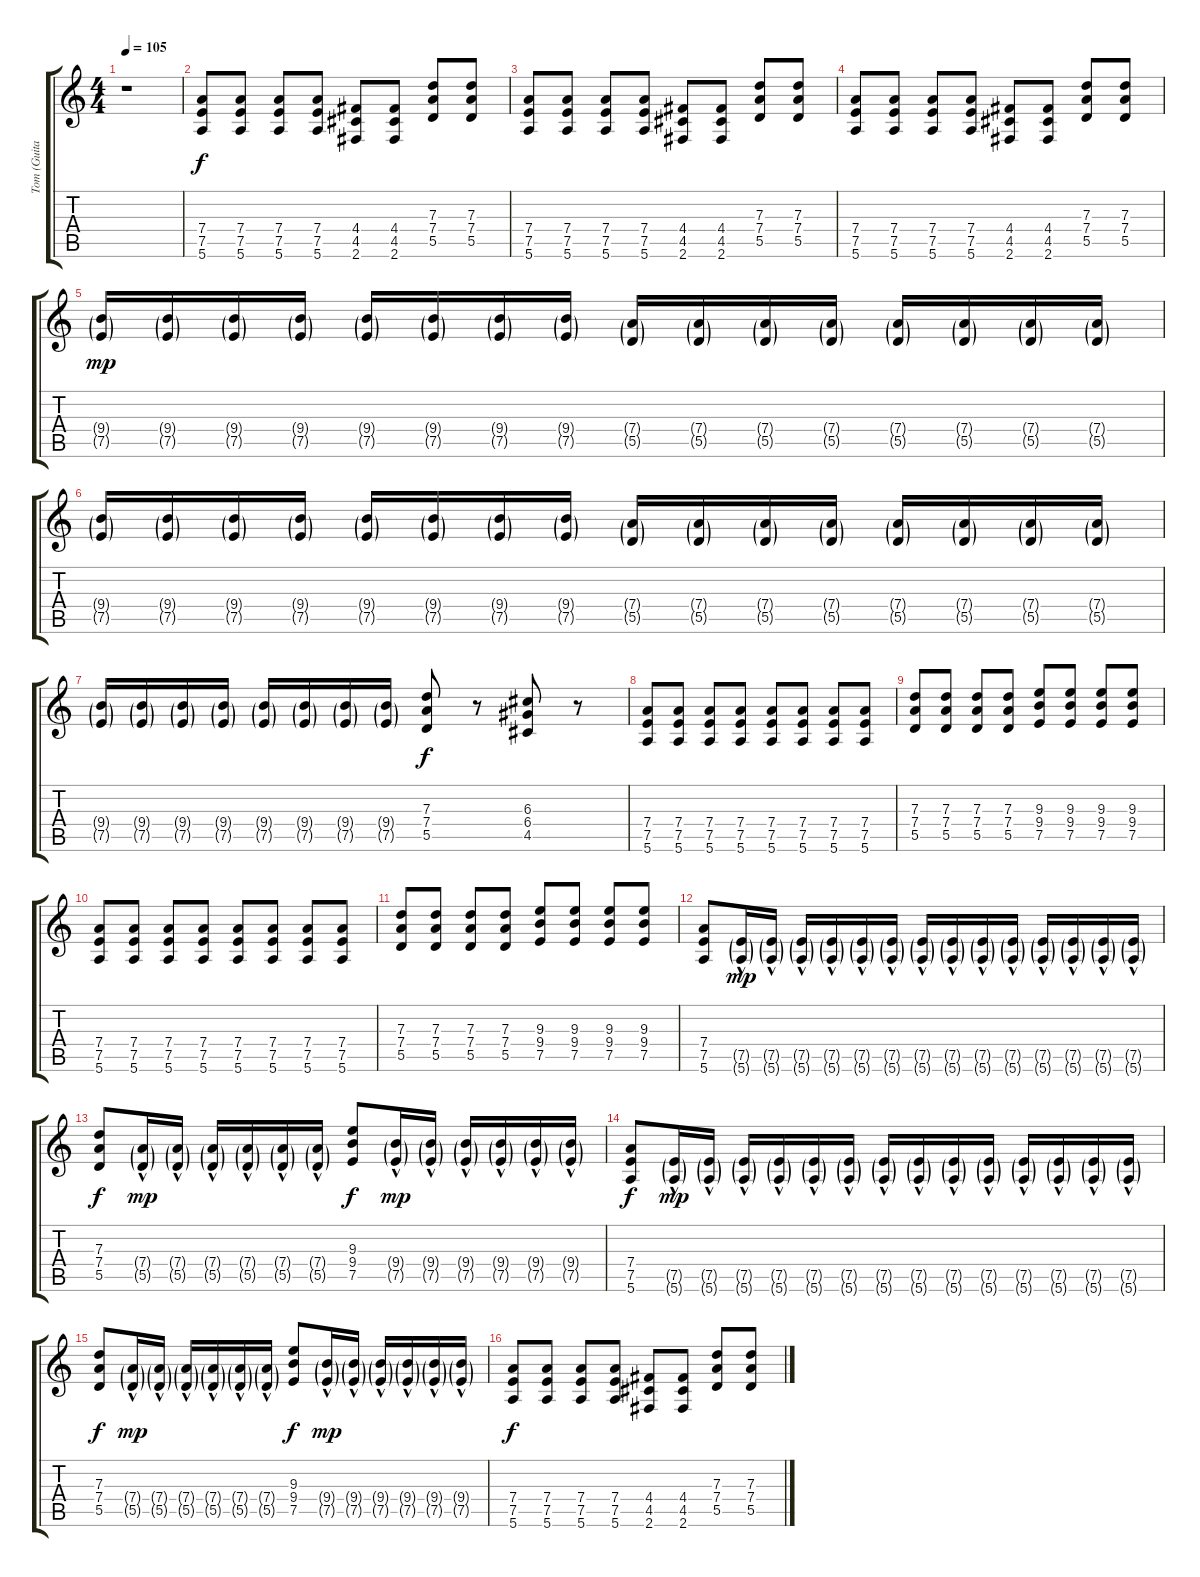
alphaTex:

\track ("Tom (Guitar)" "Tom (Guita") {instrument distortionguitar}
\staff {score tabs}
\tuning (E4 B3 G3 D3 A2 E2) {hide}
\ts (4 4)
\tempo 105
\clef g2
\ks c
r.1{dy f} |
(7.4 7.5 5.6).8 (7.4 7.5 5.6).8 (7.4 7.5 5.6).8 (7.4 7.5 5.6).8 (4.4 4.5 2.6).8 (4.4 4.5 2.6).8 (7.3 7.4 5.5).8 (7.3 7.4 5.5).8 |
(7.4 7.5 5.6).8 (7.4 7.5 5.6).8 (7.4 7.5 5.6).8 (7.4 7.5 5.6).8 (4.4 4.5 2.6).8 (4.4 4.5 2.6).8 (7.3 7.4 5.5).8 (7.3 7.4 5.5).8 |
(7.4 7.5 5.6).8 (7.4 7.5 5.6).8 (7.4 7.5 5.6).8 (7.4 7.5 5.6).8 (4.4 4.5 2.6).8 (4.4 4.5 2.6).8 (7.3 7.4 5.5).8 (7.3 7.4 5.5).8 |
(9.4{g} 7.5{g}).16{dy mp} (9.4{g} 7.5{g}).16 (9.4{g} 7.5{g}).16 (9.4{g} 7.5{g}).16 (9.4{g} 7.5{g}).16 (9.4{g} 7.5{g}).16 (9.4{g} 7.5{g}).16 (9.4{g} 7.5{g}).16 (7.4{g} 5.5{g}).16 (7.4{g} 5.5{g}).16 (7.4{g} 5.5{g}).16 (7.4{g} 5.5{g}).16 (7.4{g} 5.5{g}).16 (7.4{g} 5.5{g}).16 (7.4{g} 5.5{g}).16 (7.4{g} 5.5{g}).16 |
(9.4{g} 7.5{g}).16 (9.4{g} 7.5{g}).16 (9.4{g} 7.5{g}).16 (9.4{g} 7.5{g}).16 (9.4{g} 7.5{g}).16 (9.4{g} 7.5{g}).16 (9.4{g} 7.5{g}).16 (9.4{g} 7.5{g}).16 (7.4{g} 5.5{g}).16 (7.4{g} 5.5{g}).16 (7.4{g} 5.5{g}).16 (7.4{g} 5.5{g}).16 (7.4{g} 5.5{g}).16 (7.4{g} 5.5{g}).16 (7.4{g} 5.5{g}).16 (7.4{g} 5.5{g}).16 |
(9.4{g} 7.5{g}).16 (9.4{g} 7.5{g}).16 (9.4{g} 7.5{g}).16 (9.4{g} 7.5{g}).16 (9.4{g} 7.5{g}).16 (9.4{g} 7.5{g}).16 (9.4{g} 7.5{g}).16 (9.4{g} 7.5{g}).16 (7.3 7.4 5.5).8{dy f} r.8 (6.3 6.4 4.5).8 r.8 |
(7.4 7.5 5.6).8 (7.4 7.5 5.6).8 (7.4 7.5 5.6).8 (7.4 7.5 5.6).8 (7.4 7.5 5.6).8 (7.4 7.5 5.6).8 (7.4 7.5 5.6).8 (7.4 7.5 5.6).8 |
(7.3 7.4 5.5).8 (7.3 7.4 5.5).8 (7.3 7.4 5.5).8 (7.3 7.4 5.5).8 (9.3 9.4 7.5).8 (9.3 9.4 7.5).8 (9.3 9.4 7.5).8 (9.3 9.4 7.5).8 |
(7.4 7.5 5.6).8 (7.4 7.5 5.6).8 (7.4 7.5 5.6).8 (7.4 7.5 5.6).8 (7.4 7.5 5.6).8 (7.4 7.5 5.6).8 (7.4 7.5 5.6).8 (7.4 7.5 5.6).8 |
(7.3 7.4 5.5).8 (7.3 7.4 5.5).8 (7.3 7.4 5.5).8 (7.3 7.4 5.5).8 (9.3 9.4 7.5).8 (9.3 9.4 7.5).8 (9.3 9.4 7.5).8 (9.3 9.4 7.5).8 |
(7.4 7.5 5.6).8 (7.5{g hac} 5.6{g}).16{dy mp} (7.5{g hac} 5.6{g}).16 (7.5{g hac} 5.6{g}).16 (7.5{g hac} 5.6{g}).16 (7.5{g hac} 5.6{g}).16 (7.5{g hac} 5.6{g}).16 (7.5{g hac} 5.6{g}).16 (7.5{g hac} 5.6{g}).16 (7.5{g hac} 5.6{g}).16 (7.5{g hac} 5.6{g}).16 (7.5{g hac} 5.6{g}).16 (7.5{g hac} 5.6{g}).16 (7.5{g hac} 5.6{g}).16 (7.5{g hac} 5.6{g}).16 |
(7.3 7.4 5.5).8{dy f} (7.4{g} 5.5{g hac}).16{dy mp} (7.4{g} 5.5{g hac}).16 (7.4{g} 5.5{g hac}).16 (7.4{g} 5.5{g hac}).16 (7.4{g} 5.5{g hac}).16 (7.4{g} 5.5{g hac}).16 (9.3 9.4 7.5).8{dy f} (9.4{g} 7.5{g hac}).16{dy mp} (9.4{g} 7.5{g hac}).16 (9.4{g} 7.5{g hac}).16 (9.4{g} 7.5{g hac}).16 (9.4{g} 7.5{g hac}).16 (9.4{g} 7.5{g hac}).16 |
(7.4 7.5 5.6).8{dy f} (7.5{g hac} 5.6{g}).16{dy mp} (7.5{g hac} 5.6{g}).16 (7.5{g hac} 5.6{g}).16 (7.5{g hac} 5.6{g}).16 (7.5{g hac} 5.6{g}).16 (7.5{g hac} 5.6{g}).16 (7.5{g hac} 5.6{g}).16 (7.5{g hac} 5.6{g}).16 (7.5{g hac} 5.6{g}).16 (7.5{g hac} 5.6{g}).16 (7.5{g hac} 5.6{g}).16 (7.5{g hac} 5.6{g}).16 (7.5{g hac} 5.6{g}).16 (7.5{g hac} 5.6{g}).16 |
(7.3 7.4 5.5).8{dy f} (7.4{g} 5.5{g hac}).16{dy mp} (7.4{g} 5.5{g hac}).16 (7.4{g} 5.5{g hac}).16 (7.4{g} 5.5{g hac}).16 (7.4{g} 5.5{g hac}).16 (7.4{g} 5.5{g hac}).16 (9.3 9.4 7.5).8{dy f} (9.4{g} 7.5{g hac}).16{dy mp} (9.4{g} 7.5{g hac}).16 (9.4{g} 7.5{g hac}).16 (9.4{g} 7.5{g hac}).16 (9.4{g} 7.5{g hac}).16 (9.4{g} 7.5{g hac}).16 |
(7.4 7.5 5.6).8{dy f} (7.4 7.5 5.6).8 (7.4 7.5 5.6).8 (7.4 7.5 5.6).8 (4.4 4.5 2.6).8 (4.4 4.5 2.6).8 (7.3 7.4 5.5).8 (7.3 7.4 5.5).8
